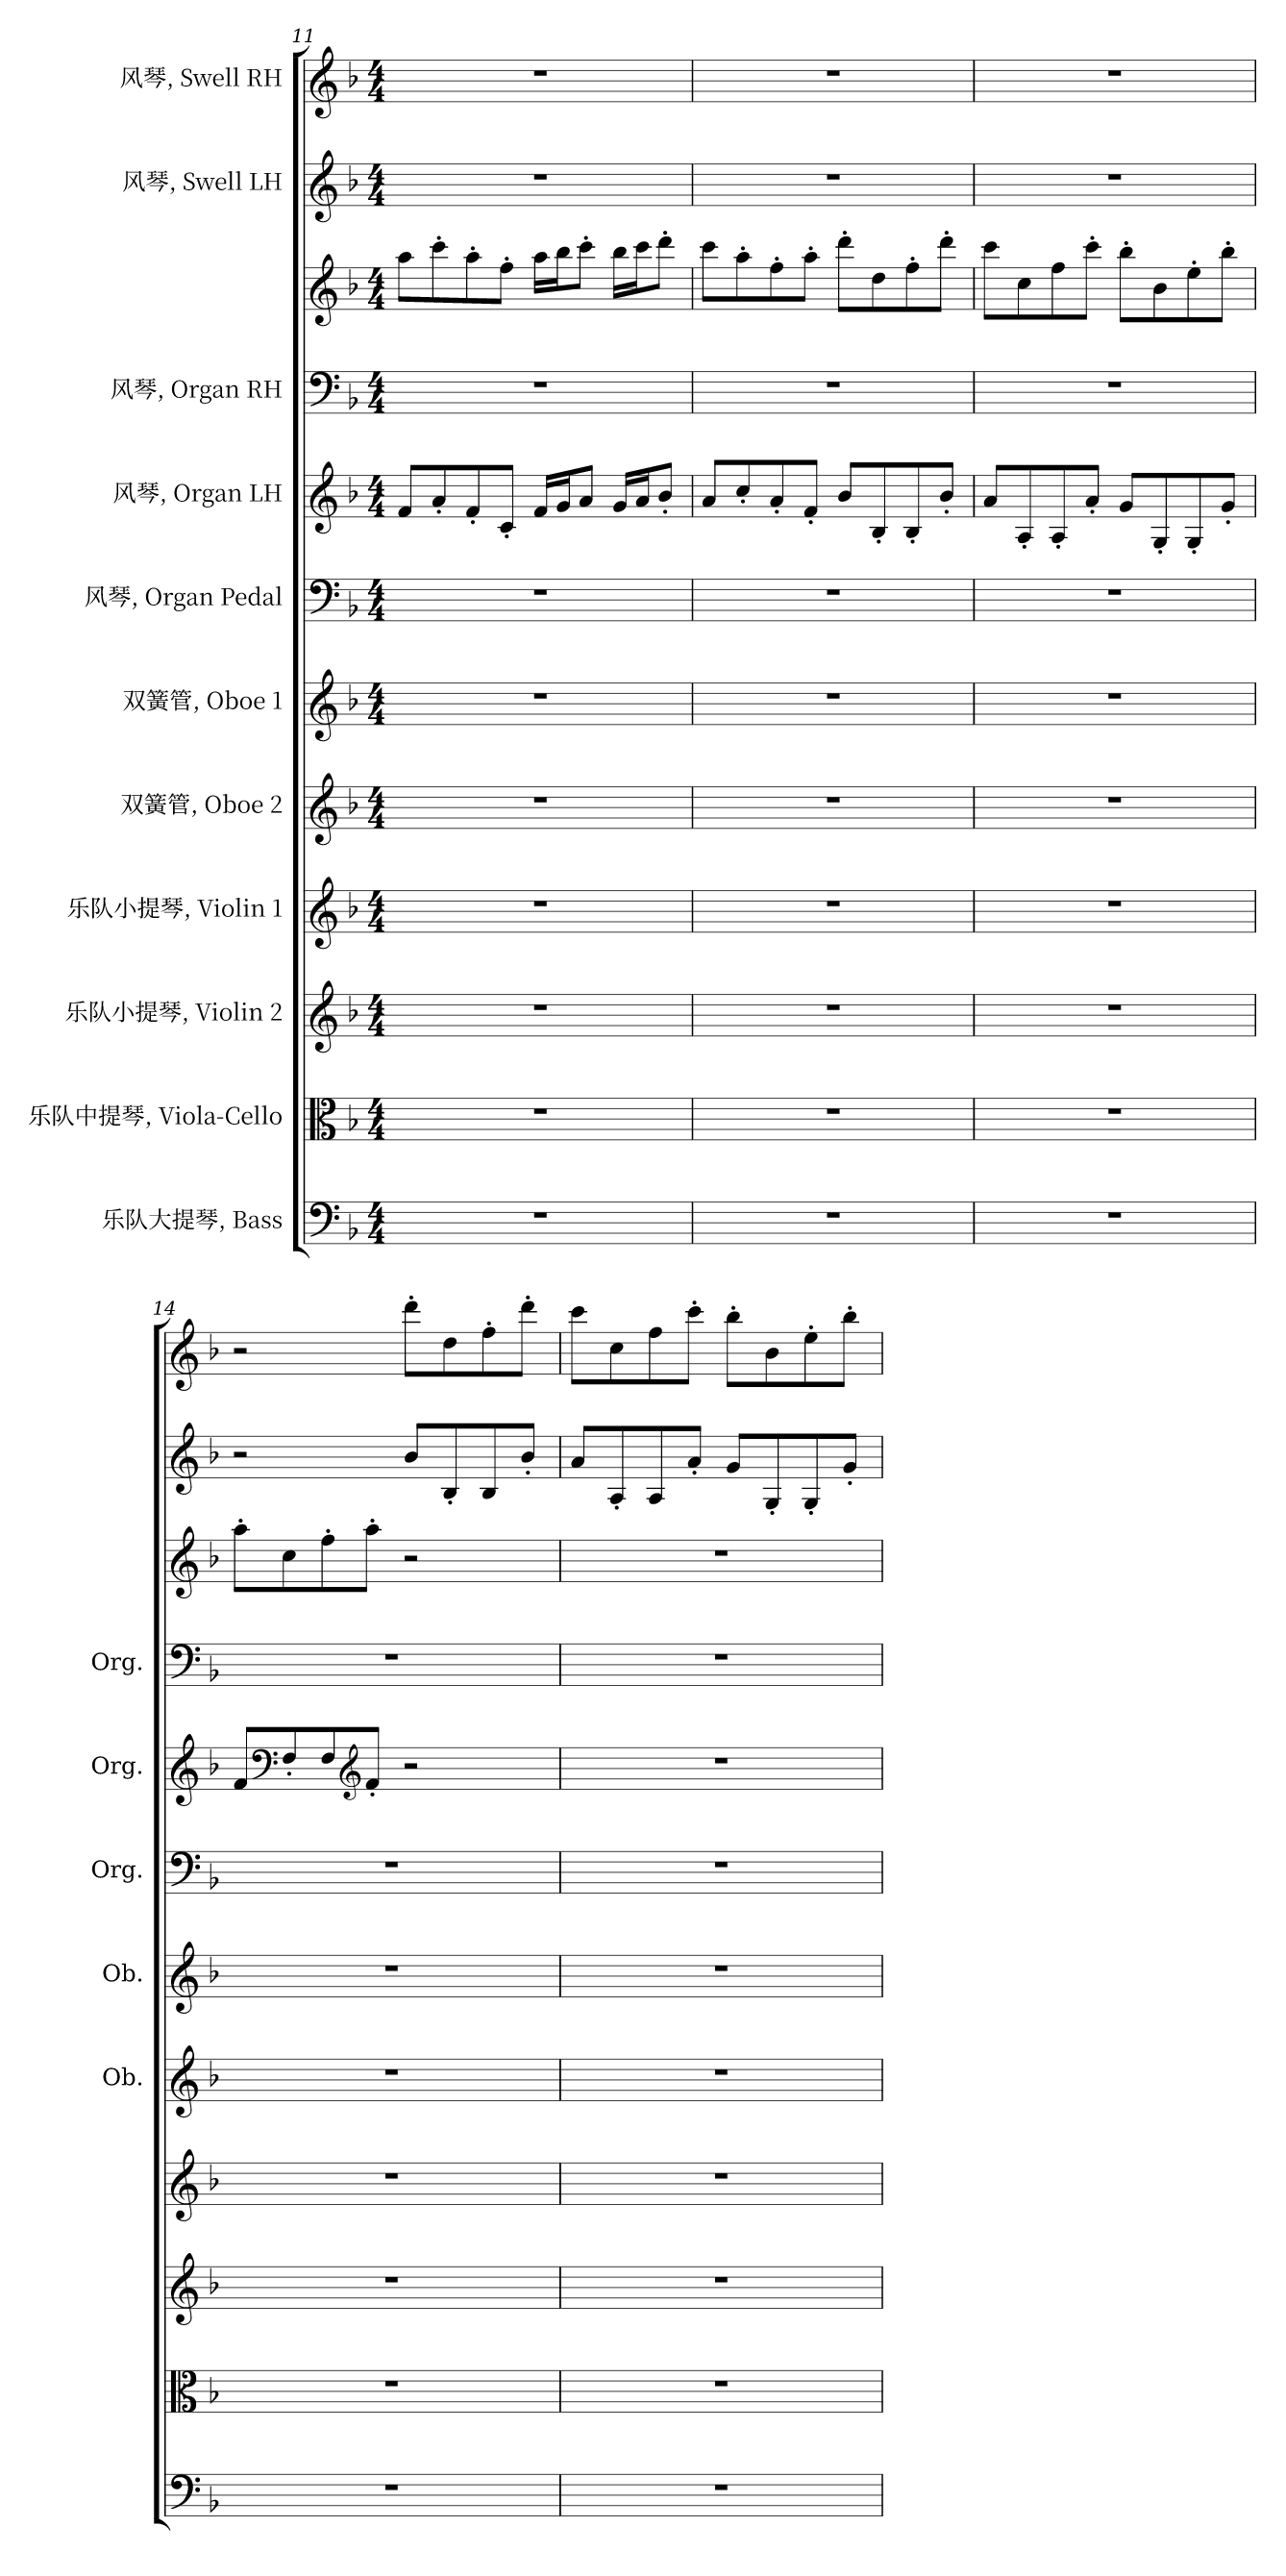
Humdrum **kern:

**kern	**kern	**kern	**kern	**kern	**kern	**kern	**kern	**kern	**kern	**kern	**kern
*part11	*part10	*part9	*part8	*part7	*part6	*part5	*part4	*part3	*part3	*part2	*part1
*staff12	*staff11	*staff10	*staff9	*staff8	*staff7	*staff6	*staff5	*staff4	*staff3	*staff2	*staff1
*I"乐队大提琴, Bass	*I"乐队中提琴, Viola-Cello	*I"乐队小提琴, Violin 2	*I"乐队小提琴, Violin 1	*I"双簧管, Oboe 2	*I"双簧管, Oboe 1	*I"风琴, Organ Pedal	*I"风琴, Organ LH	*I"风琴, Organ RH	*	*I"风琴, Swell LH	*I"风琴, Swell RH
*	*	*	*	*I'Ob.	*I'Ob.	*I'Org.	*I'Org.	*I'Org.	*	*	*
*clefF4	*clefC3	*clefG2	*clefG2	*clefG2	*clefG2	*clefF4	*clefG2	*clefF4	*clefG2	*clefG2	*clefG2
*k[b-]	*k[b-]	*k[b-]	*k[b-]	*k[b-]	*k[b-]	*k[b-]	*k[b-]	*k[b-]	*k[b-]	*k[b-]	*k[b-]
*M4/4	*M4/4	*M4/4	*M4/4	*M4/4	*M4/4	*M4/4	*M4/4	*M4/4	*M4/4	*M4/4	*M4/4
=11	=11	=11	=11	=11	=11	=11	=11	=11	=11	=11	=11
1r	1r	1r	1r	1r	1r	1r	8f/L	1r	8aa\L	1r	1r
.	.	.	.	.	.	.	8a'/	.	8ccc'\	.	.
.	.	.	.	.	.	.	8f'/	.	8aa'\	.	.
.	.	.	.	.	.	.	8c'/J	.	8ff'\J	.	.
.	.	.	.	.	.	.	16f/LL	.	16aa\LL	.	.
.	.	.	.	.	.	.	16g/J	.	16bb-\J	.	.
.	.	.	.	.	.	.	8a/J	.	8ccc'\J	.	.
.	.	.	.	.	.	.	16g/LL	.	16bb-\LL	.	.
.	.	.	.	.	.	.	16a/J	.	16ccc\J	.	.
.	.	.	.	.	.	.	8b-'/J	.	8ddd'\J	.	.
!!LO:PB:g=z
=12	=12	=12	=12	=12	=12	=12	=12	=12	=12	=12	=12
1r	1r	1r	1r	1r	1r	1r	8a/L	1r	8ccc\L	1r	1r
.	.	.	.	.	.	.	8cc'/	.	8aa'\	.	.
.	.	.	.	.	.	.	8a'/	.	8ff'\	.	.
.	.	.	.	.	.	.	8f'/J	.	8aa'\J	.	.
.	.	.	.	.	.	.	8b-/L	.	8ddd'\L	.	.
.	.	.	.	.	.	.	8B-'/	.	8dd\	.	.
.	.	.	.	.	.	.	8B-'/	.	8ff'\	.	.
.	.	.	.	.	.	.	8b-'/J	.	8ddd'\J	.	.
=13	=13	=13	=13	=13	=13	=13	=13	=13	=13	=13	=13
1r	1r	1r	1r	1r	1r	1r	8a/L	1r	8ccc\L	1r	1r
.	.	.	.	.	.	.	8A'/	.	8cc\	.	.
.	.	.	.	.	.	.	8A'/	.	8ff\	.	.
.	.	.	.	.	.	.	8a'/J	.	8ccc'\J	.	.
.	.	.	.	.	.	.	8g/L	.	8bb-'\L	.	.
.	.	.	.	.	.	.	8G'/	.	8b-\	.	.
.	.	.	.	.	.	.	8G'/	.	8ee'\	.	.
.	.	.	.	.	.	.	8g'/J	.	8bb-'\J	.	.
=14	=14	=14	=14	=14	=14	=14	=14	=14	=14	=14	=14
1r	1r	1r	1r	1r	1r	1r	8f/L	1r	8aa'\L	2r	2r
*	*	*	*	*	*	*	*clefF4	*	*	*	*
.	.	.	.	.	.	.	8F'/	.	8cc\	.	.
.	.	.	.	.	.	.	8F/	.	8ff'\	.	.
*	*	*	*	*	*	*	*clefG2	*	*	*	*
.	.	.	.	.	.	.	8f'/J	.	8aa'\J	.	.
.	.	.	.	.	.	.	2r	.	2r	8b-/L	8ddd'\L
.	.	.	.	.	.	.	.	.	.	8B-'/	8dd\
.	.	.	.	.	.	.	.	.	.	8B-/	8ff'\
.	.	.	.	.	.	.	.	.	.	8b-'/J	8ddd'\J
=15	=15	=15	=15	=15	=15	=15	=15	=15	=15	=15	=15
1r	1r	1r	1r	1r	1r	1r	1r	1r	1r	8a/L	8ccc\L
.	.	.	.	.	.	.	.	.	.	8A'/	8cc\
.	.	.	.	.	.	.	.	.	.	8A/	8ff\
.	.	.	.	.	.	.	.	.	.	8a'/J	8ccc'\J
.	.	.	.	.	.	.	.	.	.	8g/L	8bb-'\L
.	.	.	.	.	.	.	.	.	.	8G'/	8b-\
.	.	.	.	.	.	.	.	.	.	8G'/	8ee'\
.	.	.	.	.	.	.	.	.	.	8g'/J	8bb-'\J
=	=	=	=	=	=	=	=	=	=	=	=
*-	*-	*-	*-	*-	*-	*-	*-	*-	*-	*-	*-
